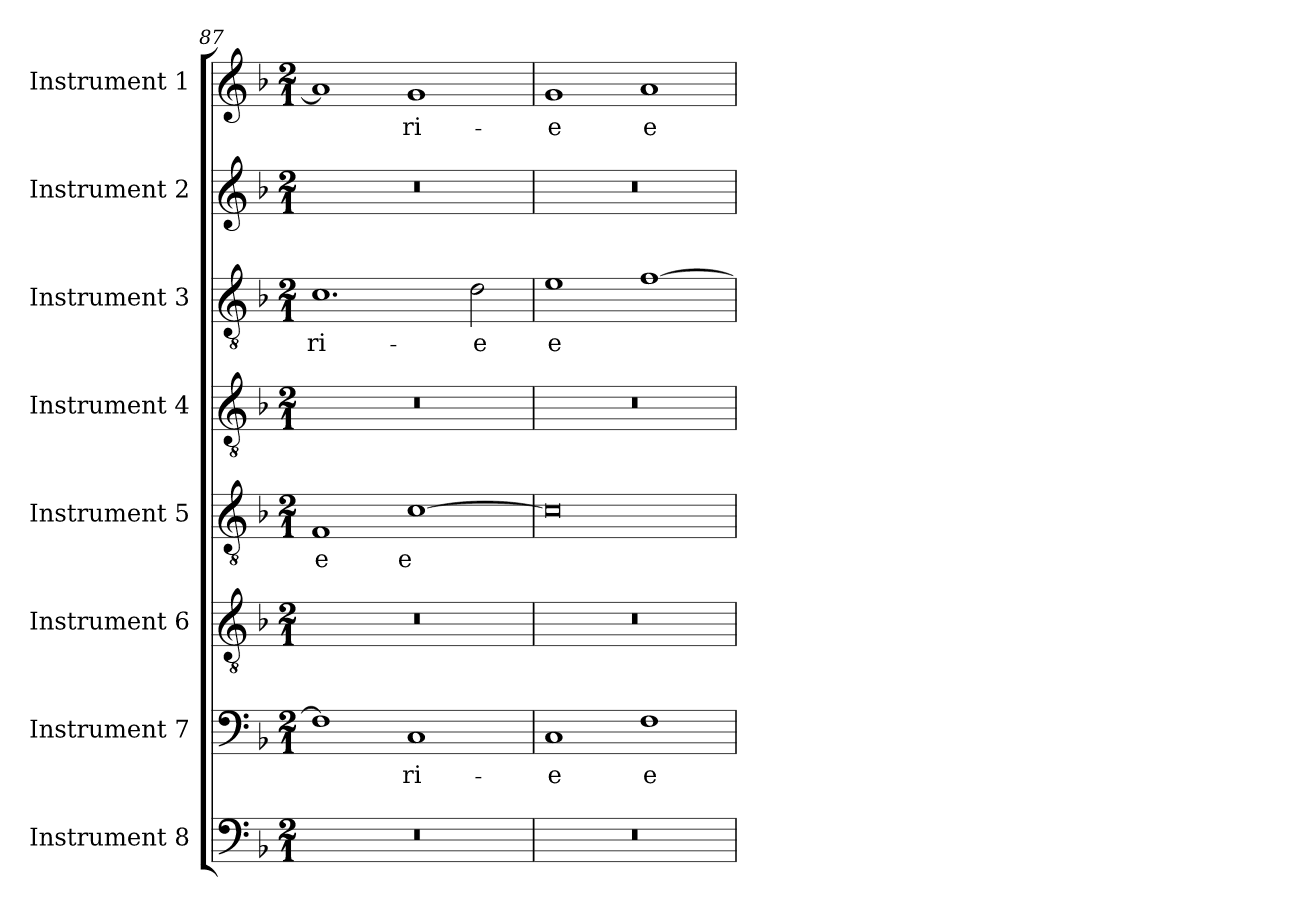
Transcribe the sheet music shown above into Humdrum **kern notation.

**kern	**kern	**text	**kern	**kern	**text	**kern	**kern	**text	**kern	**kern	**text
*part8	*part7	*part7	*part6	*part5	*part5	*part4	*part3	*part3	*part2	*part1	*part1
*staff8	*staff7	*staff7	*staff6	*staff5	*staff5	*staff4	*staff3	*staff3	*staff2	*staff1	*staff1
*I"Instrument 8	*I"Instrument 7	*	*I"Instrument 6	*I"Instrument 5	*	*I"Instrument 4	*I"Instrument 3	*	*I"Instrument 2	*I"Instrument 1	*
*clefF4	*clefF4	*	*clefGv2	*clefGv2	*	*clefGv2	*clefGv2	*	*clefG2	*clefG2	*
*k[b-]	*k[b-]	*	*k[b-]	*k[b-]	*	*k[b-]	*k[b-]	*	*k[b-]	*k[b-]	*
*F:	*F:	*	*F:	*F:	*	*F:	*F:	*	*F:	*F:	*
*M2/1	*M2/1	*	*M2/1	*M2/1	*	*M2/1	*M2/1	*	*M2/1	*M2/1	*
=87	=87	=87	=87	=87	=87	=87	=87	=87	=87	=87	=87
!	!	!LO:LY:b:cj	!	!	!LO:LY:b:cj	!	!	!LO:LY:b:cj	!	!	!LO:LY:b:cj
0r	1F]	--	0r	1F	-e	0r	1.c	-ri-	0r	1a]	--
!	!	!LO:LY:b:cj	!	!	!LO:LY:b:cj	!	!	!	!	!	!LO:LY:b:cj
.	1C	-ri-	.	[>1c	e-	.	.	.	.	1g	-ri-
!	!	!	!	!	!	!	!	!LO:LY:b:cj	!	!	!
.	.	.	.	.	.	.	2d\	-e	.	.	.
=88	=88	=88	=88	=88	=88	=88	=88	=88	=88	=88	=88
!	!	!LO:LY:b:cj	!	!	!LO:LY:b:cj	!	!	!LO:LY:b:cj	!	!	!LO:LY:b:cj
0r	1C	-e	0r	0c]	--	0r	1e	e-	0r	1g	-e
!	!	!LO:LY:b:cj	!	!	!	!	!	!LO:LY:b:cj	!	!	!LO:LY:b:cj
.	1F	e-	.	.	.	.	[>1f	--	.	1a	e-
=	=	=	=	=	=	=	=	=	=	=	=
*-	*-	*-	*-	*-	*-	*-	*-	*-	*-	*-	*-
